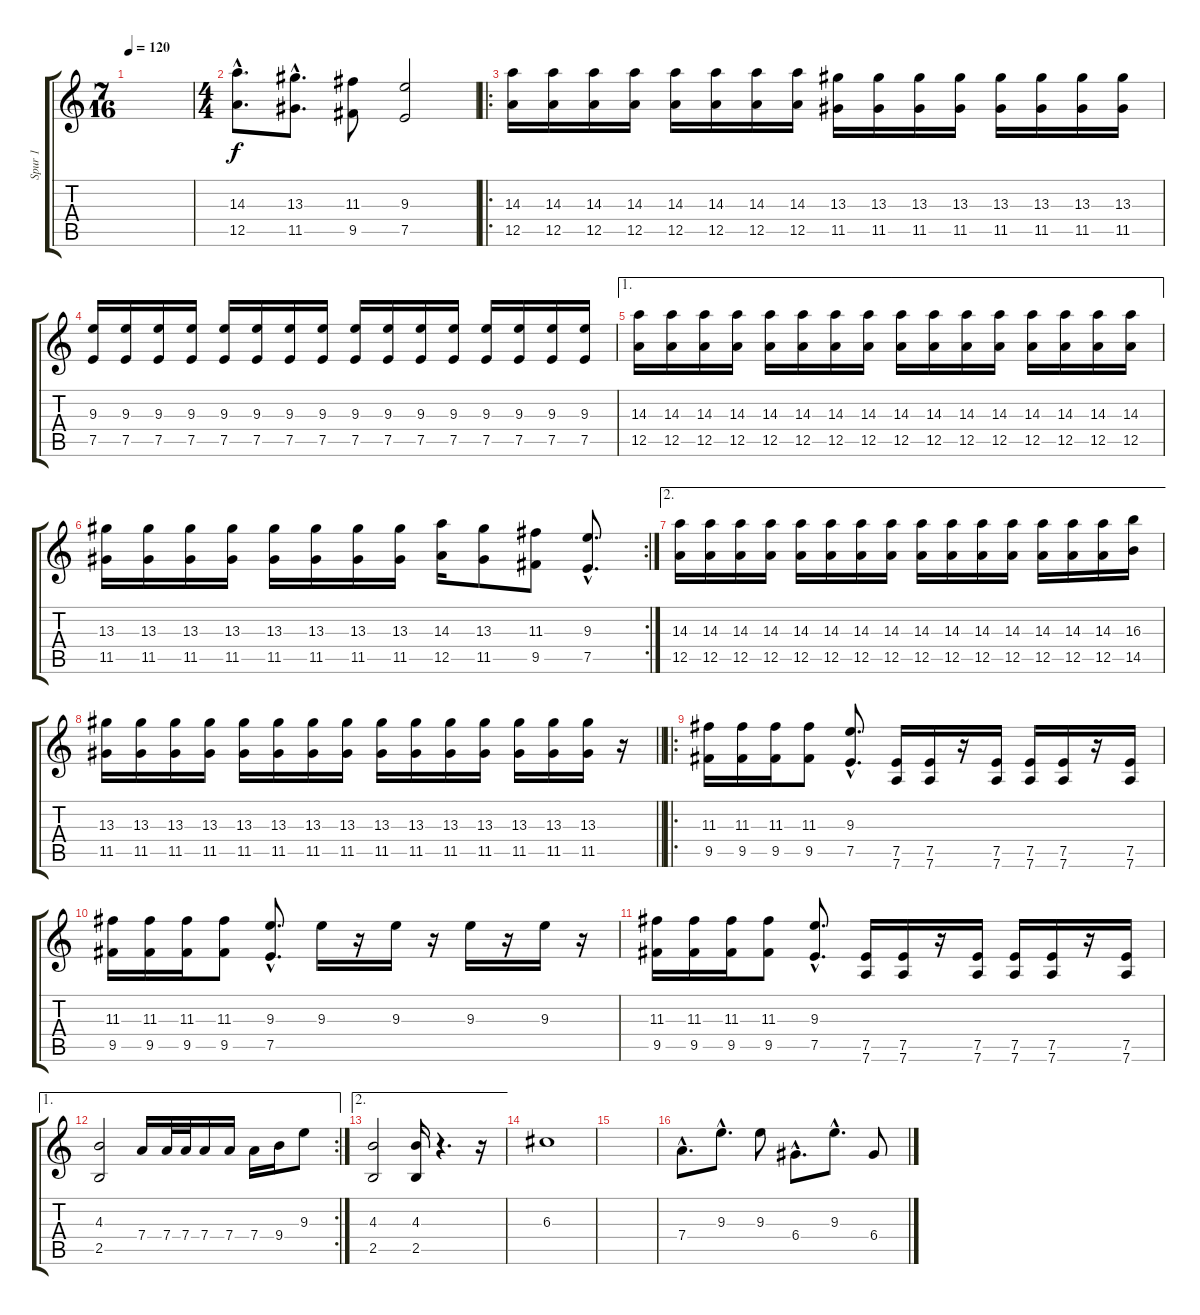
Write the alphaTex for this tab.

\track ("Spur 1" "Spur 1") {instrument distortionguitar}
\staff {score tabs}
\tuning (E4 B3 G3 D3 A2 D2) {hide}
\ts (7 16)
\tempo 120
\clef g2
\ks c
|
\ts (4 4)
(14.3{hac} 12.5{hac}).8{d} (13.3{hac} 11.5{hac}).8{d} (11.3 9.5).8 (9.3 7.5).2 |
\ro
(14.3 12.5).16 (14.3 12.5).16 (14.3 12.5).16 (14.3 12.5).16 (14.3 12.5).16 (14.3 12.5).16 (14.3 12.5).16 (14.3 12.5).16 (13.3 11.5).16 (13.3 11.5).16 (13.3 11.5).16 (13.3 11.5).16 (13.3 11.5).16 (13.3 11.5).16 (13.3 11.5).16 (13.3 11.5).16 |
(9.3 7.5).16 (9.3 7.5).16 (9.3 7.5).16 (9.3 7.5).16 (9.3 7.5).16 (9.3 7.5).16 (9.3 7.5).16 (9.3 7.5).16 (9.3 7.5).16 (9.3 7.5).16 (9.3 7.5).16 (9.3 7.5).16 (9.3 7.5).16 (9.3 7.5).16 (9.3 7.5).16 (9.3 7.5).16 |
\ae 1
(14.3 12.5).16 (14.3 12.5).16 (14.3 12.5).16 (14.3 12.5).16 (14.3 12.5).16 (14.3 12.5).16 (14.3 12.5).16 (14.3 12.5).16 (14.3 12.5).16 (14.3 12.5).16 (14.3 12.5).16 (14.3 12.5).16 (14.3 12.5).16 (14.3 12.5).16 (14.3 12.5).16 (14.3 12.5).16 |
\rc 2
(13.3 11.5).16 (13.3 11.5).16 (13.3 11.5).16 (13.3 11.5).16 (13.3 11.5).16 (13.3 11.5).16 (13.3 11.5).16 (13.3 11.5).16 (14.3 12.5).16 (13.3 11.5).8 (11.3 9.5).8 (9.3{hac} 7.5{hac}).8{d} |
\ae 2
(14.3 12.5).16 (14.3 12.5).16 (14.3 12.5).16 (14.3 12.5).16 (14.3 12.5).16 (14.3 12.5).16 (14.3 12.5).16 (14.3 12.5).16 (14.3 12.5).16 (14.3 12.5).16 (14.3 12.5).16 (14.3 12.5).16 (14.3 12.5).16 (14.3 12.5).16 (14.3 12.5).16 (16.3 14.5).16 |
\barLineRight lightlight
(13.3 11.5).16 (13.3 11.5).16 (13.3 11.5).16 (13.3 11.5).16 (13.3 11.5).16 (13.3 11.5).16 (13.3 11.5).16 (13.3 11.5).16 (13.3 11.5).16 (13.3 11.5).16 (13.3 11.5).16 (13.3 11.5).16 (13.3 11.5).16 (13.3 11.5).16 (13.3 11.5).16 r.16 |
\ro
(11.3 9.5).16 (11.3 9.5).16 (11.3 9.5).16 (11.3 9.5).8 (9.3{hac} 7.5{hac}).8{d} (7.5 7.6).16 (7.5 7.6).16 r.16 (7.5 7.6).16 (7.5 7.6).16 (7.5 7.6).16 r.16 (7.5 7.6).16 |
(11.3 9.5).16 (11.3 9.5).16 (11.3 9.5).16 (11.3 9.5).8 (9.3{hac} 7.5{hac}).8{d} 9.3.16 r.16 9.3.16 r.16 9.3.16 r.16 9.3.16 r.16 |
(11.3 9.5).16 (11.3 9.5).16 (11.3 9.5).16 (11.3 9.5).8 (9.3{hac} 7.5{hac}).8{d} (7.5 7.6).16 (7.5 7.6).16 r.16 (7.5 7.6).16 (7.5 7.6).16 (7.5 7.6).16 r.16 (7.5 7.6).16 |
\ae 1
\rc 2
(4.3 2.5).2 7.4.16 7.4.32 7.4.32 7.4.16 7.4.16 7.4.16 9.4.16 9.3.8 |
\ae 2
(4.3 2.5).2 (4.3 2.5).16 r.4{d} r.16 |
6.3.1 |
|
7.4{hac}.8{d} 9.3{hac}.8{d} 9.3.8 6.4{hac}.8{d} 9.3{hac}.8{d} 6.4.8
